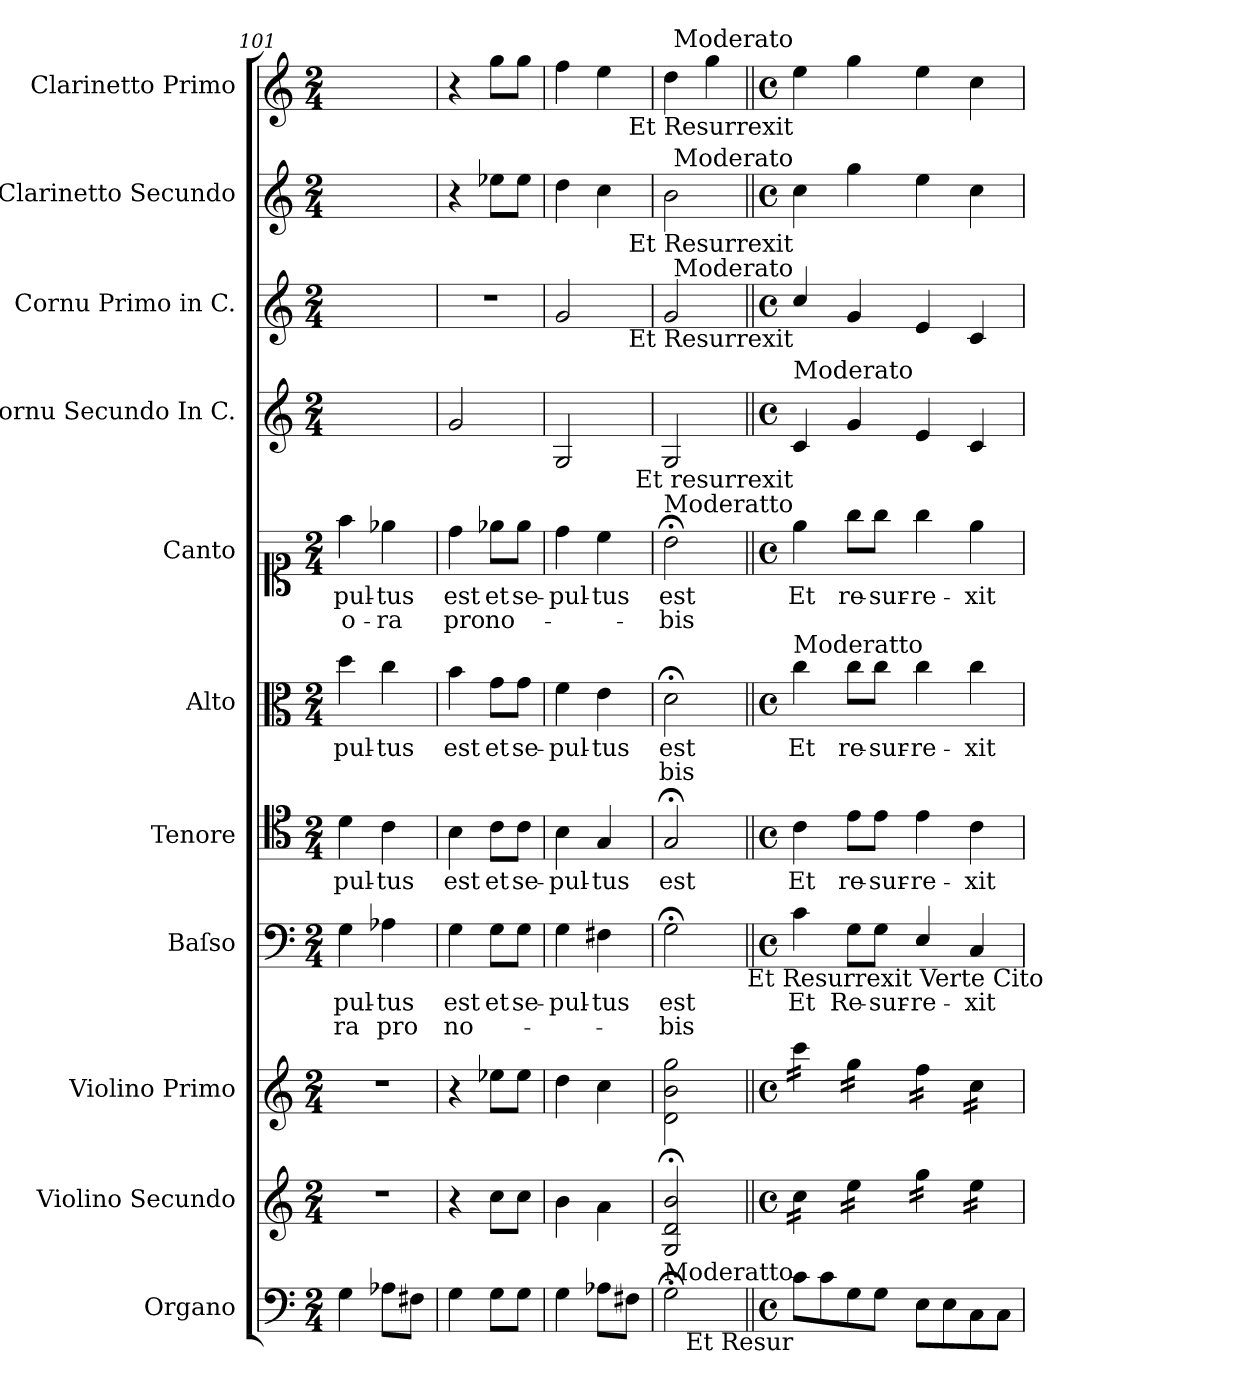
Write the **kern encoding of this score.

**kern	**kern	**kern	**kern	**text	**text	**kern	**text	**kern	**text	**text	**kern	**text	**text	**kern	**kern	**kern	**kern
*part11	*part10	*part9	*part8	*part8	*part8	*part7	*part7	*part6	*part6	*part6	*part5	*part5	*part5	*part4	*part3	*part2	*part1
*staff11	*staff10	*staff9	*staff8	*staff8	*staff8	*staff7	*staff7	*staff6	*staff6	*staff6	*staff5	*staff5	*staff5	*staff4	*staff3	*staff2	*staff1
*I"Organo	*I"Violino Secundo	*I"Violino Primo	*I"Baſso	*	*	*I"Tenore	*	*I"Alto	*	*	*I"Canto	*	*	*I"Cornu Secundo In C.	*I"Cornu Primo in C.	*I"Clarinetto Secundo	*I"Clarinetto Primo
*I'org	*I'vl 2	*I'vl 1	*I'B	*	*	*I'T	*	*I'A	*	*	*	*	*	*I'cor 2 in C	*I'cor 1 in C	*I'cl 2	*I'cl 1
*clefF4	*clefG2	*clefG2	*clefF4	*	*	*clefC4	*	*clefC3	*	*	*clefC1	*	*	*clefG2	*clefG2	*clefG2	*clefG2
*	*	*	*	*	*	*	*	*	*	*	*	*	*	*ITrd8c12	*ITrd8c12	*	*
*k[]	*k[]	*k[]	*k[]	*	*	*k[]	*	*k[]	*	*	*k[]	*	*	*k[]	*k[]	*k[]	*k[]
*C:	*C:	*C:	*C:	*	*	*C:	*	*C:	*	*	*C:	*	*	*C:	*C:	*C:	*C:
*M2/4	*M2/4	*M2/4	*M2/4	*	*	*M2/4	*	*M2/4	*	*	*M2/4	*	*	*M2/4	*M2/4	*M2/4	*M2/4
=101	=101	=101	=101	=101	=101	=101	=101	=101	=101	=101	=101	=101	=101	=101	=101	=101	=101
4G\	2r	2r	4G\	-pul-	-ra	4d\	-pul-	4dd\	-pul-	.	4ff\	-pul-	o-	2ryy	2ryy	2ryy	2ryy
8A-X\L	.	.	4A-X\	-tus	pro	4c\	-tus	4cc\	-tus	.	4ee-X\	-tus	-ra	.	.	.	.
8F#X\J	.	.	.	.	.	.	.	.	.	.	.	.	.	.	.	.	.
=102	=102	=102	=102	=102	=102	=102	=102	=102	=102	=102	=102	=102	=102	=102	=102	=102	=102
4G\	4r	4r	4G\	est	no-	4B\	est	4b\	est	.	4dd\	est	pro	2G/	2r	4r	4r
8G\L	8cc\L	8ee-X\L	8G\L	et	.	8c\L	et	8g\L	et	.	8ee-X\L	et	no-	.	.	8ee-X\L	8gg\L
8G\J	8cc\J	8ee-\J	8G\J	se-	.	8c\J	se-	8g\J	se-	.	8ee-\J	se-	.	.	.	8ee-\J	8gg\J
=103	=103	=103	=103	=103	=103	=103	=103	=103	=103	=103	=103	=103	=103	=103	=103	=103	=103
4G\	4b\	4dd\	4G\	-pul-	.	4B\	-pul-	4f\	-pul-	.	4dd\	-pul-	.	2GG/	2G/	4dd\	4ff\
8A-X\L	4a\	4cc\	4F#X\	-tus	.	4G/	-tus	4e\	-tus	.	4cc\	-tus	.	.	.	4cc\	4ee\
8F#X\J	.	.	.	.	.	.	.	.	.	.	.	.	.	.	.	.	.
=104	=104	=104	=104	=104	=104	=104	=104	=104	=104	=104	=104	=104	=104	=104	=104	=104	=104
2G;\	2G;</ 2d;</ 2b;</	2d\ 2b\ 2gg\	2G;<\	est	-bis	2G;</	est	2d;<\	est	-bis	2b;<\	est	-bis	2GG/	2G/	2b\	4dd\
.	.	.	.	.	.	.	.	.	.	.	.	.	.	.	.	.	4gg\
!	!	!	!LO:TX:b:t=Et Resurrexit Verte Cito	!	!	!	!	!	!	!	!	!	!	!	!	!	!
=105||	=105||	=105||	=105||	=105||	=105||	=105||	=105||	=105||	=105||	=105||	=105||	=105||	=105||	=105||	=105||	=105||	=105||
*M4/4	*M4/4	*M4/4	*M4/4	*	*	*M4/4	*	*M4/4	*	*	*M4/4	*	*	*M4/4	*M4/4	*M4/4	*M4/4
*met(c)	*met(c)	*met(c)	*met(c)	*	*	*met(c)	*	*met(c)	*	*	*met(c)	*	*	*met(c)	*met(c)	*met(c)	*met(c)
!	!	!	!	!	!	!	!	!	!	!	!	!	!	!	!	!	!LO:TX:b:rj:t=Et Resurrexit
!	!	!	!	!	!	!	!	!	!	!	!	!	!	!	!	!	!LO:TX:a:rj:t=Moderato
!	!	!	!	!	!	!	!	!	!	!	!	!	!	!	!	!LO:TX:b:rj:t=Et Resurrexit	!
!	!	!	!	!	!	!	!	!	!	!	!	!	!	!	!	!LO:TX:a:rj:t=Moderato	!
!	!	!	!	!	!	!	!	!	!	!	!	!	!	!	!LO:TX:b:rj:t=Et Resurrexit	!	!
!	!	!	!	!	!	!	!	!	!	!	!	!	!	!	!LO:TX:a:rj:t=Moderato	!	!
!	!	!	!	!	!	!	!	!	!	!	!	!	!	!LO:TX:b:rj:t=Et resurrexit	!	!	!
!	!	!	!	!	!	!	!	!	!	!	!	!	!	!LO:TX:a:t=Moderato	!	!	!
!	!	!	!	!	!	!	!	!	!	!	!LO:TX:a:rj:t=Moderatto	!	!	!	!	!	!
!	!	!	!	!	!	!	!	!LO:TX:a:t=Moderatto	!	!	!	!	!	!	!	!	!
!	!	!LO:TX:b:rj:t=Et Resurrexit	!	!	!	!	!	!	!	!	!	!	!	!	!	!	!
!	!	!LO:TX:a:rj:t=Moderato	!	!	!	!	!	!	!	!	!	!	!	!	!	!	!
!	!LO:TX:b:rj:t=Et Resurrexit	!	!	!	!	!	!	!	!	!	!	!	!	!	!	!	!
!LO:TX:b:rj:t=Et Resur	!	!	!	!	!	!	!	!	!	!	!	!	!	!	!	!	!
!LO:TX:a:rj:t=Moderatto	!	!	!	!	!	!	!	!	!	!	!	!	!	!	!	!	!
*	*tremolo	*	*	*	*	*	*	*	*	*	*	*	*	*	*	*	*
*	*	*tremolo	*	*	*	*	*	*	*	*	*	*	*	*	*	*	*
8c\L	16cc\LL	16ccc\LL	4c\	Et	.	4c\	Et	4cc\	Et	.	4ee\	Et	.	4C/	4c/	4cc\	4ee\
.	16cc\	16ccc\	.	.	.	.	.	.	.	.	.	.	.	.	.	.	.
8c\	16cc\	16ccc\	.	.	.	.	.	.	.	.	.	.	.	.	.	.	.
.	16cc\JJ	16ccc\JJ	.	.	.	.	.	.	.	.	.	.	.	.	.	.	.
8G\	16ee\LL	16gg\LL	8G\L	Re-	.	8e\L	re-	8cc\L	re-	.	8gg\L	re-	.	4G/	4G/	4gg\	4gg\
.	16ee\	16gg\	.	.	.	.	.	.	.	.	.	.	.	.	.	.	.
8G\J	16ee\	16gg\	8G\J	-sur-	.	8e\J	-sur-	8cc\J	-sur-	.	8gg\J	-sur-	.	.	.	.	.
.	16ee\JJ	16gg\JJ	.	.	.	.	.	.	.	.	.	.	.	.	.	.	.
8E\L	16gg\LL	16ff\LL	4E/	-re-	.	4e\	-re-	4cc\	-re-	.	4gg\	-re-	.	4E/	4E/	4ee\	4ee\
.	16gg\	16ff\	.	.	.	.	.	.	.	.	.	.	.	.	.	.	.
8E\	16gg\	16ff\	.	.	.	.	.	.	.	.	.	.	.	.	.	.	.
.	16gg\JJ	16ff\JJ	.	.	.	.	.	.	.	.	.	.	.	.	.	.	.
8C\	16ee\LL	16cc\LL	4C/	-xit	.	4c\	-xit	4cc\	-xit	.	4ee\	-xit	.	4C/	4C/	4cc\	4cc\
.	16ee\	16cc\	.	.	.	.	.	.	.	.	.	.	.	.	.	.	.
8C\J	16ee\	16cc\	.	.	.	.	.	.	.	.	.	.	.	.	.	.	.
.	16ee\JJ	16cc\JJ	.	.	.	.	.	.	.	.	.	.	.	.	.	.	.
*	*	*Xtremolo	*	*	*	*	*	*	*	*	*	*	*	*	*	*	*
*	*Xtremolo	*	*	*	*	*	*	*	*	*	*	*	*	*	*	*	*
=	=	=	=	=	=	=	=	=	=	=	=	=	=	=	=	=	=
*-	*-	*-	*-	*-	*-	*-	*-	*-	*-	*-	*-	*-	*-	*-	*-	*-	*-
